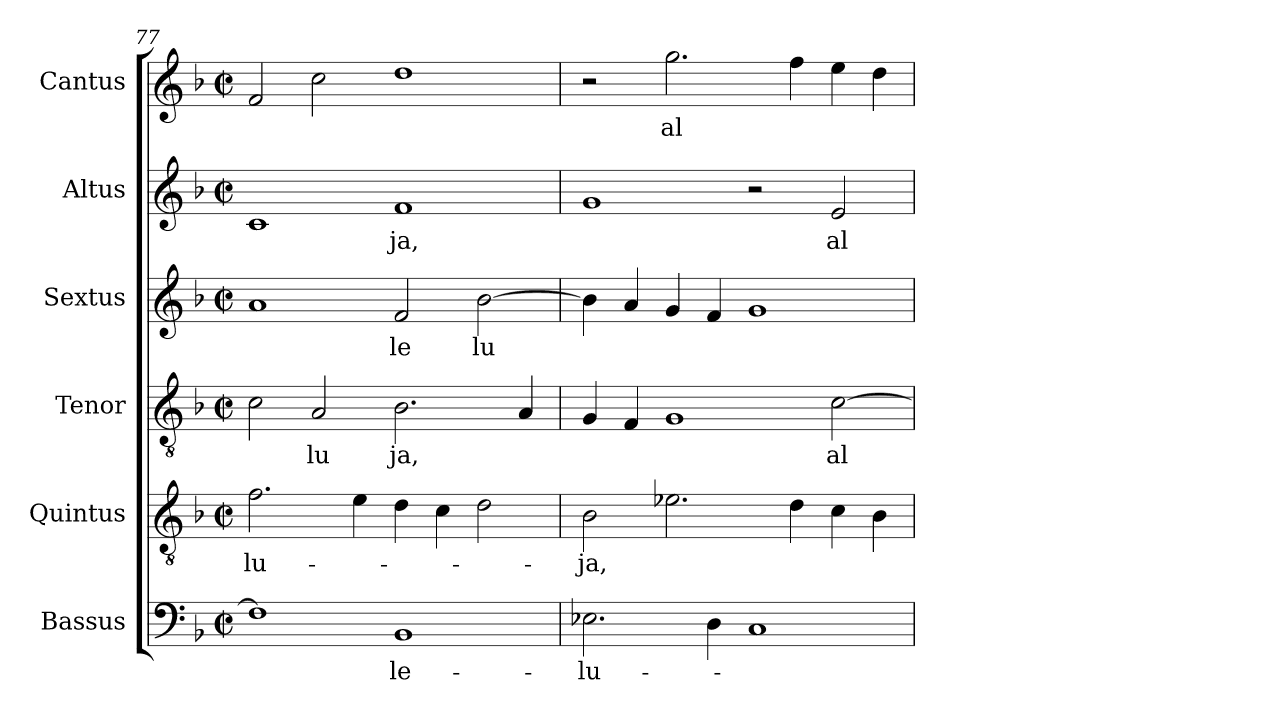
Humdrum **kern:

**kern	**text	**kern	**text	**kern	**text	**kern	**text	**kern	**text	**kern	**text
*part6	*part6	*part5	*part5	*part4	*part4	*part3	*part3	*part2	*part2	*part1	*part1
*staff6	*staff6	*staff5	*staff5	*staff4	*staff4	*staff3	*staff3	*staff2	*staff2	*staff1	*staff1
*I"Bassus	*	*I"Quintus	*	*I"Tenor	*	*I"Sextus	*	*I"Altus	*	*I"Cantus	*
*clefF4	*	*clefGv2	*	*clefGv2	*	*clefG2	*	*clefG2	*	*clefG2	*
*k[b-]	*	*k[b-]	*	*k[b-]	*	*k[b-]	*	*k[b-]	*	*k[b-]	*
*F:	*	*F:	*	*F:	*	*F:	*	*F:	*	*F:	*
*M2/2	*	*M2/2	*	*M2/2	*	*M2/2	*	*M2/2	*	*M2/2	*
*met(c|)	*	*met(c|)	*	*met(c|)	*	*met(c|)	*	*met(c|)	*	*met(c|)	*
=77	=77	=77	=77	=77	=77	=77	=77	=77	=77	=77	=77
!	!	!	!LO:LY:b:cj	!	!	!	!	!	!	!	!
1F]	.	2.f\	-lu-	2c\	.	1a	.	1c	.	2f/	.
!	!	!	!	!	!LO:LY:b:cj	!	!	!	!	!	!
.	.	.	.	2A/	lu	.	.	.	.	2cc\	.
.	.	4e\	.	.	.	.	.	.	.	.	.
!	!LO:LY:b:cj	!	!	!	!LO:LY:b:cj	!	!LO:LY:b:cj	!	!LO:LY:b:cj	!	!
1BB-	-le-	4d\	.	2.B-\	ja,	2f/	le	1f	ja,	1dd	.
.	.	4c\	.	.	.	.	.	.	.	.	.
!	!	!	!	!	!	!	!LO:LY:b:cj	!	!	!	!
.	.	2d\	.	.	.	[>2b-\	lu	.	.	.	.
.	.	.	.	4A/	.	.	.	.	.	.	.
=78	=78	=78	=78	=78	=78	=78	=78	=78	=78	=78	=78
!	!LO:LY:b:cj	!	!LO:LY:b:cj	!	!	!	!	!	!	!	!
2.E-X\	-lu-	2B-\	-ja,	4G/	.	4b-\]	.	1g	.	2r	.
.	.	.	.	4F/	.	4a/	.	.	.	.	.
!	!	!	!	!	!	!	!	!	!	!	!LO:LY:b:cj
.	.	2.e-\	.	1G	.	4g/	.	.	.	2.gg\	al
4D\	.	.	.	.	.	4f/	.	.	.	.	.
1C	.	.	.	.	.	1g	.	2r	.	.	.
.	.	4d\	.	.	.	.	.	.	.	4ff\	.
!	!	!	!	!	!LO:LY:b:cj	!	!	!	!LO:LY:b:cj	!	!
.	.	4c\	.	[<2c\	al	.	.	2e/	al	4ee\	.
.	.	4B-\	.	.	.	.	.	.	.	4dd\	.
=	=	=	=	=	=	=	=	=	=	=	=
*-	*-	*-	*-	*-	*-	*-	*-	*-	*-	*-	*-
